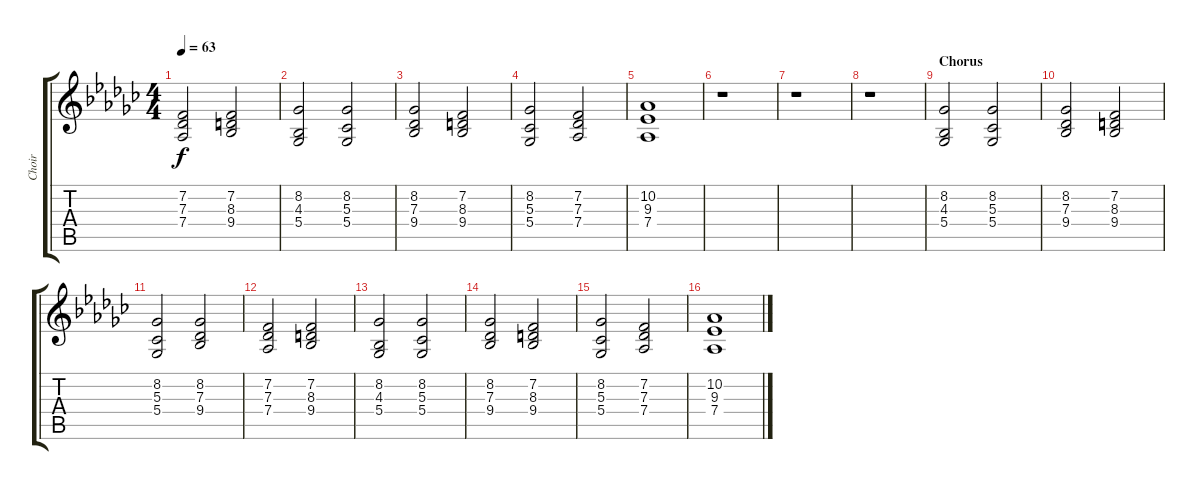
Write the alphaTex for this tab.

\track ("Choir" "Choir") {instrument choiraahs}
\staff {score tabs}
\tuning (Eb4 Bb3 Gb3 Db3 Ab2 Eb2) {hide}
\ts (4 4)
\tempo 63
\clef g2
\ks ebminor
(7.2 7.3 7.4).2{dy f} (7.2 8.3 9.4).2 |
(8.2 4.3 5.4).2 (8.2 5.3 5.4).2 |
(8.2 7.3 9.4).2 (7.2 8.3 9.4).2 |
(8.2 5.3 5.4).2 (7.2 7.3 7.4).2 |
(10.2 9.3 7.4).1 |
r.1 |
r.1 |
r.1 |
\section ("" "Chorus")
(8.2 4.3 5.4).2 (8.2 5.3 5.4).2 |
(8.2 7.3 9.4).2 (7.2 8.3 9.4).2 |
(8.2 5.3 5.4).2 (8.2 7.3 9.4).2 |
(7.2 7.3 7.4).2 (7.2 8.3 9.4).2 |
(8.2 4.3 5.4).2 (8.2 5.3 5.4).2 |
(8.2 7.3 9.4).2 (7.2 8.3 9.4).2 |
(8.2 5.3 5.4).2 (7.2 7.3 7.4).2 |
(10.2 9.3 7.4).1
